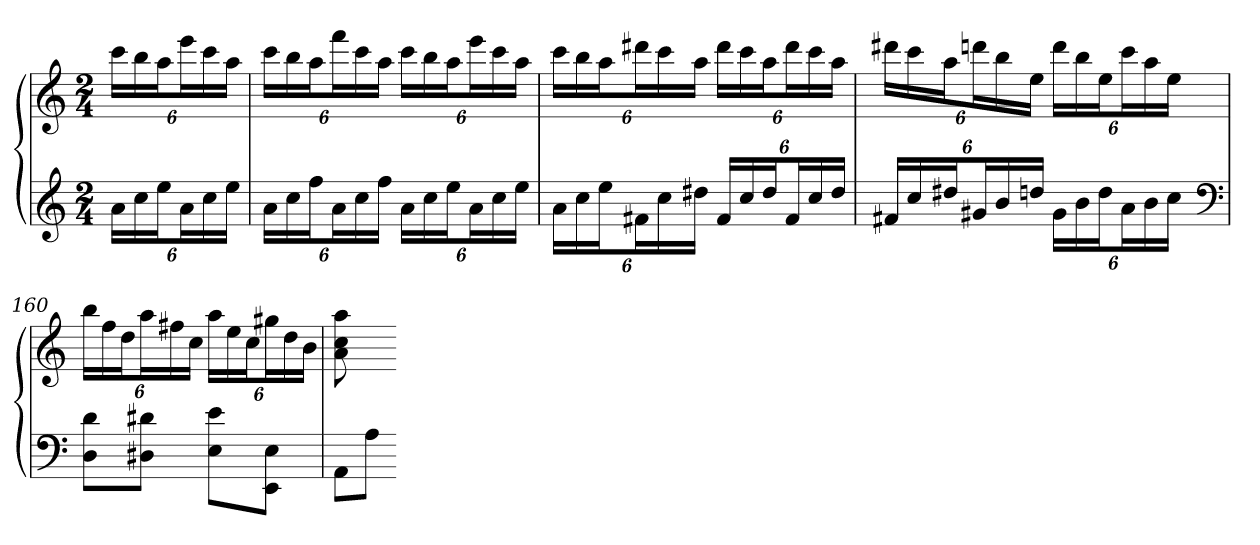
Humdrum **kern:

**kern	**kern
*part1	*part1
*staff2	*staff1
*clefG2	*clefG2
*k[]	*k[]
*a:	*a:
*M2/4	*M2/4
=	=
24aLL	24cccLL
24cc	24bb
24eeJ	24aaJ
24aL	24eeeL
24cc	24ccc
24eeJJ	24aaJJ
=157	=157
24aLL	24cccLL
24cc	24bb
24ffJ	24aaJ
24aL	24fffL
24cc	24ccc
24ffJJ	24aaJJ
24aLL	24cccLL
24cc	24bb
24eeJ	24aaJ
24aL	24eeeL
24cc	24ccc
24eeJJ	24aaJJ
=158	=158
24aLL	24cccLL
24cc	24bb
24eeJ	24aaJ
24f#XL	24ddd#XL
24cc	24ccc
24dd#XJJ	24aaJJ
24f#LL	24ddd#LL
24cc	24ccc
24dd#J	24aaJ
24f#L	24ddd#L
24cc	24ccc
24dd#JJ	24aaJJ
=159	=159
24f#XLL	24ddd#XLL
24cc	24ccc
24dd#XJ	24aaJ
24g#XL	24dddnL
24b	24bb
24ddnJJ	24eeJJ
24g#LL	24dddLL
24b	24bb
24ddJ	24eeJ
24aL	24cccL
24b	24aa
24ccJJ	24eeJJ
*clefF4	*
=160	=160
8D 8dL	24bbLL
.	24ff
.	24ddJ
8D#X 8d#XJ	24aaL
.	24ff#X
.	24ccJJ
8E 8eL	24aaLL
.	24ee
.	24ccJ
8EE 8EJ	24gg#XL
.	24dd
.	24bJJ
=161	=161
8AAL	8a 8cc 8aa
8AJ	8ryy
=-	=-
*-	*-
